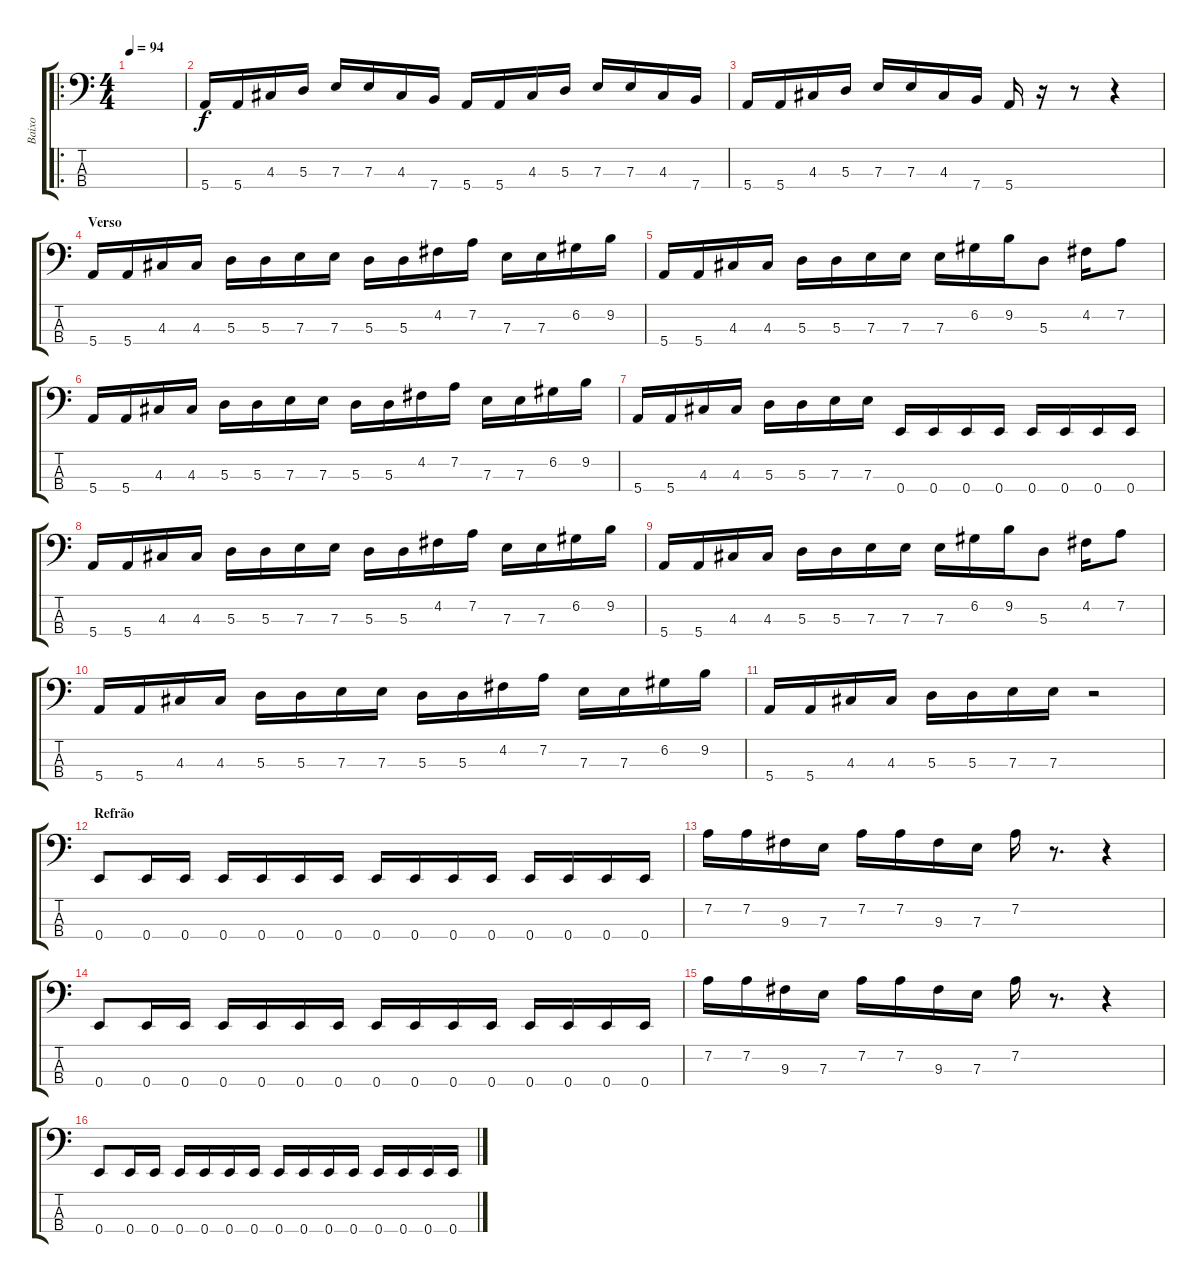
\track ("Baixo" "Baixo") {instrument electricbassfinger}
\staff {score tabs}
\tuning (G2 D2 A1 E1) {hide}
\ro
\ts (4 4)
\tempo 94
\clef f4
\ks c
|
5.4.16 5.4.16 4.3.16 5.3.16 7.3.16 7.3.16 4.3.16 7.4.16 5.4.16 5.4.16 4.3.16 5.3.16 7.3.16 7.3.16 4.3.16 7.4.16 |
5.4.16 5.4.16 4.3.16 5.3.16 7.3.16 7.3.16 4.3.16 7.4.16 5.4.16 r.16 r.8 r.4 |
\section ("" "Verso")
5.4.16 5.4.16 4.3.16 4.3.16 5.3.16 5.3.16 7.3.16 7.3.16 5.3.16 5.3.16 4.2.16 7.2.16 7.3.16 7.3.16 6.2.16 9.2.16 |
5.4.16 5.4.16 4.3.16 4.3.16 5.3.16 5.3.16 7.3.16 7.3.16 7.3.16 6.2.16 9.2.16 5.3.8 4.2.16 7.2.8 |
5.4.16 5.4.16 4.3.16 4.3.16 5.3.16 5.3.16 7.3.16 7.3.16 5.3.16 5.3.16 4.2.16 7.2.16 7.3.16 7.3.16 6.2.16 9.2.16 |
5.4.16 5.4.16 4.3.16 4.3.16 5.3.16 5.3.16 7.3.16 7.3.16 0.4.16 0.4.16 0.4.16 0.4.16 0.4.16 0.4.16 0.4.16 0.4.16 |
5.4.16 5.4.16 4.3.16 4.3.16 5.3.16 5.3.16 7.3.16 7.3.16 5.3.16 5.3.16 4.2.16 7.2.16 7.3.16 7.3.16 6.2.16 9.2.16 |
5.4.16 5.4.16 4.3.16 4.3.16 5.3.16 5.3.16 7.3.16 7.3.16 7.3.16 6.2.16 9.2.16 5.3.8 4.2.16 7.2.8 |
5.4.16 5.4.16 4.3.16 4.3.16 5.3.16 5.3.16 7.3.16 7.3.16 5.3.16 5.3.16 4.2.16 7.2.16 7.3.16 7.3.16 6.2.16 9.2.16 |
5.4.16 5.4.16 4.3.16 4.3.16 5.3.16 5.3.16 7.3.16 7.3.16 r.2 |
\section ("" "Refrão")
0.4.8 0.4.16 0.4.16 0.4.16 0.4.16 0.4.16 0.4.16 0.4.16 0.4.16 0.4.16 0.4.16 0.4.16 0.4.16 0.4.16 0.4.16 |
7.2.16 7.2.16 9.3.16 7.3.16 7.2.16 7.2.16 9.3.16 7.3.16 7.2.16 r.8{d} r.4 |
0.4.8 0.4.16 0.4.16 0.4.16 0.4.16 0.4.16 0.4.16 0.4.16 0.4.16 0.4.16 0.4.16 0.4.16 0.4.16 0.4.16 0.4.16 |
7.2.16 7.2.16 9.3.16 7.3.16 7.2.16 7.2.16 9.3.16 7.3.16 7.2.16 r.8{d} r.4 |
0.4.8 0.4.16 0.4.16 0.4.16 0.4.16 0.4.16 0.4.16 0.4.16 0.4.16 0.4.16 0.4.16 0.4.16 0.4.16 0.4.16 0.4.16
